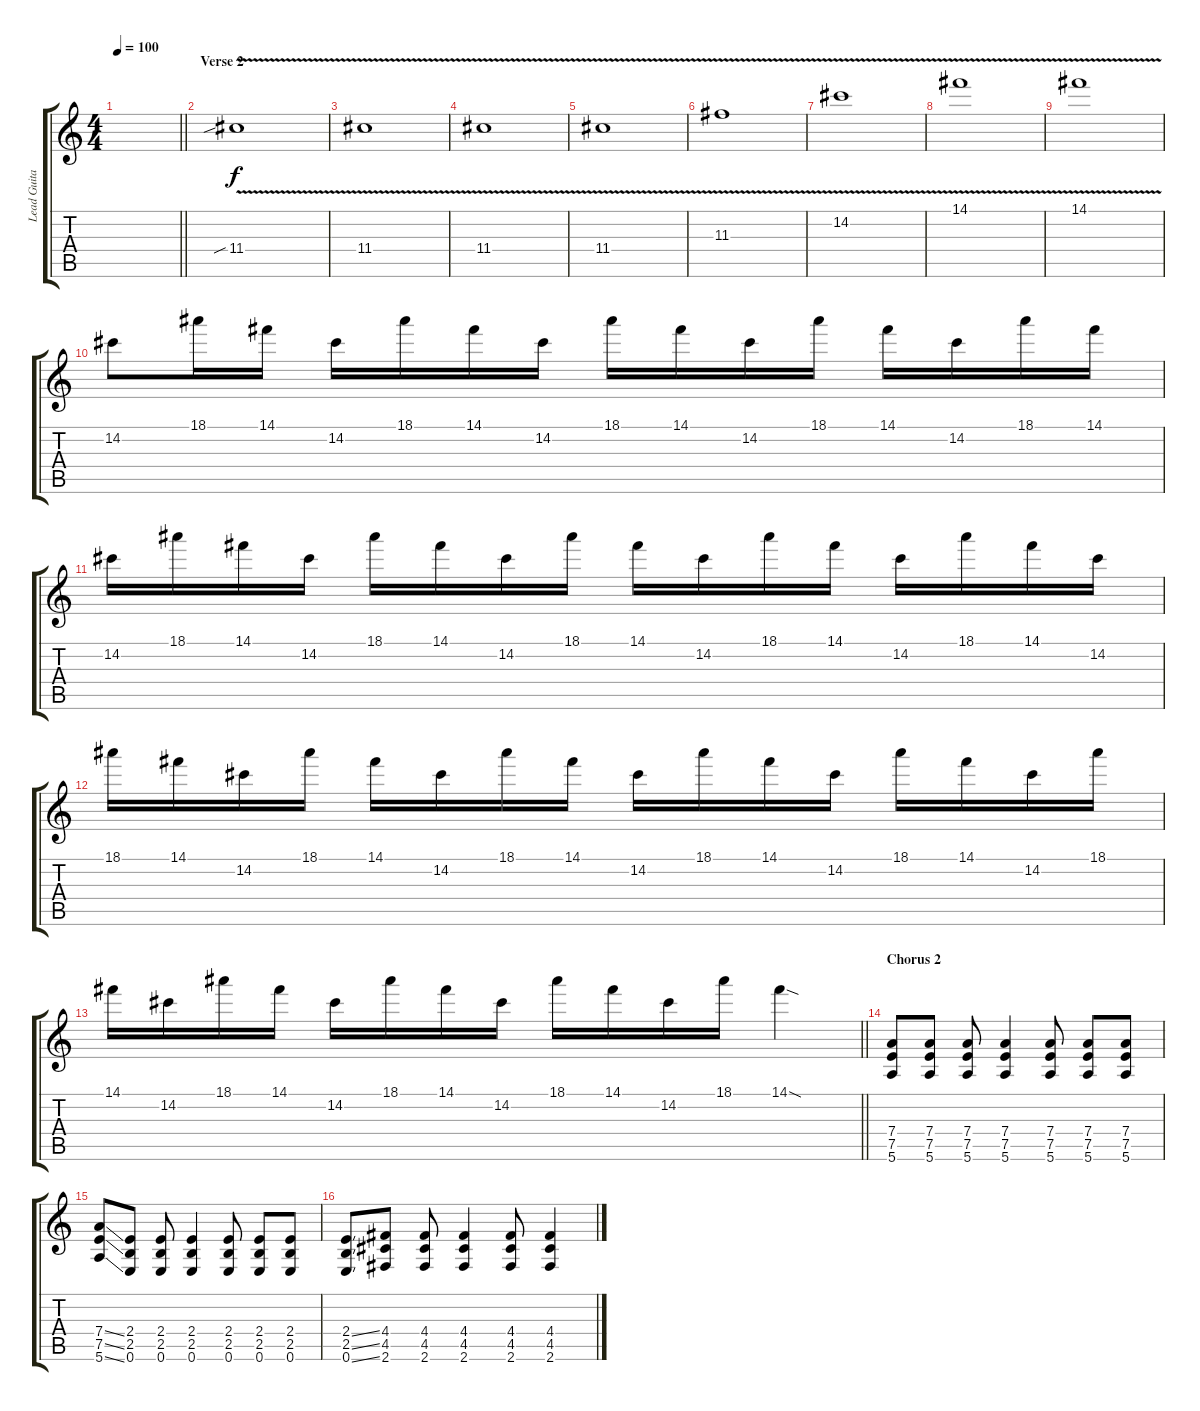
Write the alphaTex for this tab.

\track ("Lead Guitar (John Frusciante)" "Lead Guita") {instrument overdrivenguitar}
\staff {score tabs}
\tuning (E4 B3 G3 D3 A2 E2) {hide}
\ts (4 4)
\tempo 100
\clef g2
\barLineRight lightlight
\ks c
|
\section ("" "Verse 2")
11.4{v sib}.1 |
11.4{v}.1 |
11.4{v}.1 |
11.4{v}.1 |
11.3{v}.1 |
14.2{v}.1 |
14.1{v}.1 |
14.1{v}.1 |
14.2.8 18.1.16 14.1.16 14.2.16 18.1.16 14.1.16 14.2.16 18.1.16 14.1.16 14.2.16 18.1.16 14.1.16 14.2.16 18.1.16 14.1.16 |
14.2.16 18.1.16 14.1.16 14.2.16 18.1.16 14.1.16 14.2.16 18.1.16 14.1.16 14.2.16 18.1.16 14.1.16 14.2.16 18.1.16 14.1.16 14.2.16 |
18.1.16 14.1.16 14.2.16 18.1.16 14.1.16 14.2.16 18.1.16 14.1.16 14.2.16 18.1.16 14.1.16 14.2.16 18.1.16 14.1.16 14.2.16 18.1.16 |
\barLineRight lightlight
14.1.16 14.2.16 18.1.16 14.1.16 14.2.16 18.1.16 14.1.16 14.2.16 18.1.16 14.1.16 14.2.16 18.1.16 14.1{sod}.4 |
\section ("" "Chorus 2")
(7.4 7.5 5.6).8 (7.4 7.5 5.6).8 (7.4 7.5 5.6).8 (7.4 7.5 5.6).4 (7.4 7.5 5.6).8 (7.4 7.5 5.6).8 (7.4 7.5 5.6).8 |
(7.4{ss} 7.5{ss} 5.6{ss}).8 (2.4 2.5 0.6).8 (2.4 2.5 0.6).8 (2.4 2.5 0.6).4 (2.4 2.5 0.6).8 (2.4 2.5 0.6).8 (2.4 2.5 0.6).8 |
(2.4{ss} 2.5{ss} 0.6{ss}).8 (4.4 4.5 2.6).8 (4.4 4.5 2.6).8 (4.4 4.5 2.6).4 (4.4 4.5 2.6).8 (4.4 4.5 2.6).4
